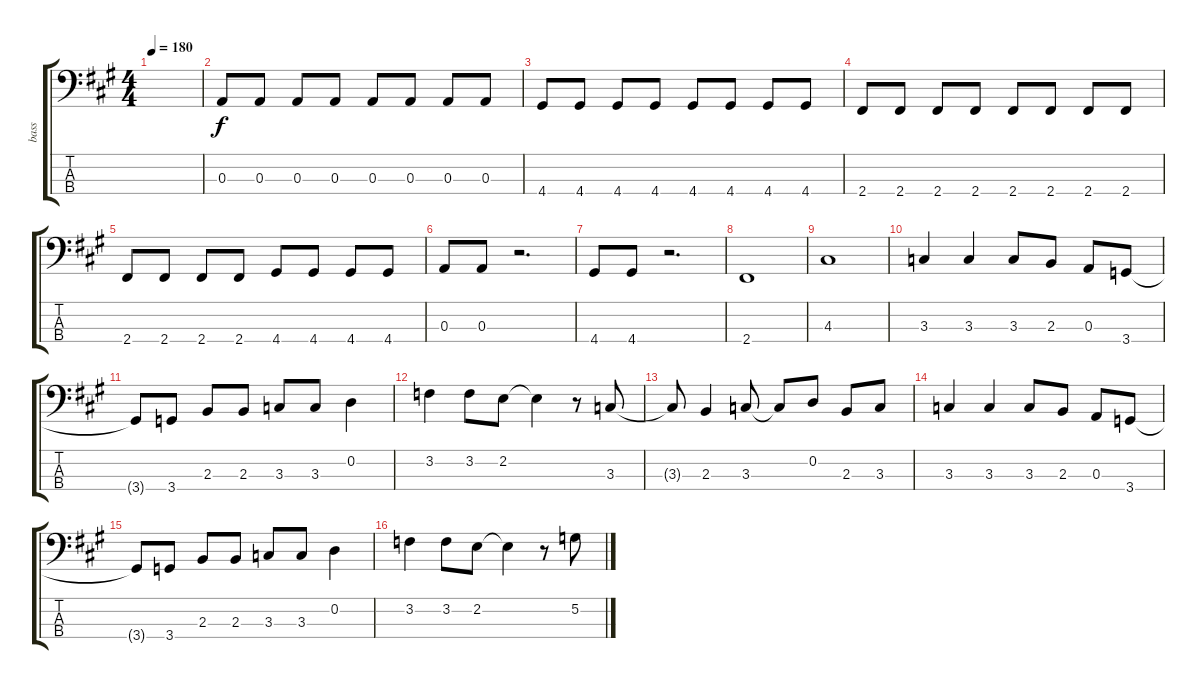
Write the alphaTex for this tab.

\track ("bass" "bass") {instrument acousticguitarnylon}
\staff {score tabs}
\tuning (G2 D2 A1 E1) {hide}
\ts (4 4)
\tempo 180
\clef f4
\ks a
|
0.3.8 0.3.8 0.3.8 0.3.8 0.3.8 0.3.8 0.3.8 0.3.8 |
4.4.8 4.4.8 4.4.8 4.4.8 4.4.8 4.4.8 4.4.8 4.4.8 |
2.4.8 2.4.8 2.4.8 2.4.8 2.4.8 2.4.8 2.4.8 2.4.8 |
2.4.8 2.4.8 2.4.8 2.4.8 4.4.8 4.4.8 4.4.8 4.4.8 |
0.3.8 0.3.8 r.2{d} |
4.4.8 4.4.8 r.2{d} |
2.4.1 |
4.3.1 |
3.3.4 3.3.4 3.3.8 2.3.8 0.3.8 3.4.8 |
3.4{t}.8 3.4.8 2.3.8 2.3.8 3.3.8 3.3.8 0.2.4 |
3.2.4 3.2.8 2.2.8 2.2{t}.4 r.8 3.3.8 |
3.3{t}.8 2.3.4 3.3.8 3.3{t}.8 0.2.8 2.3.8 3.3.8 |
3.3.4 3.3.4 3.3.8 2.3.8 0.3.8 3.4.8 |
3.4{t}.8 3.4.8 2.3.8 2.3.8 3.3.8 3.3.8 0.2.4 |
3.2.4 3.2.8 2.2.8 2.2{t}.4 r.8 5.2.8
